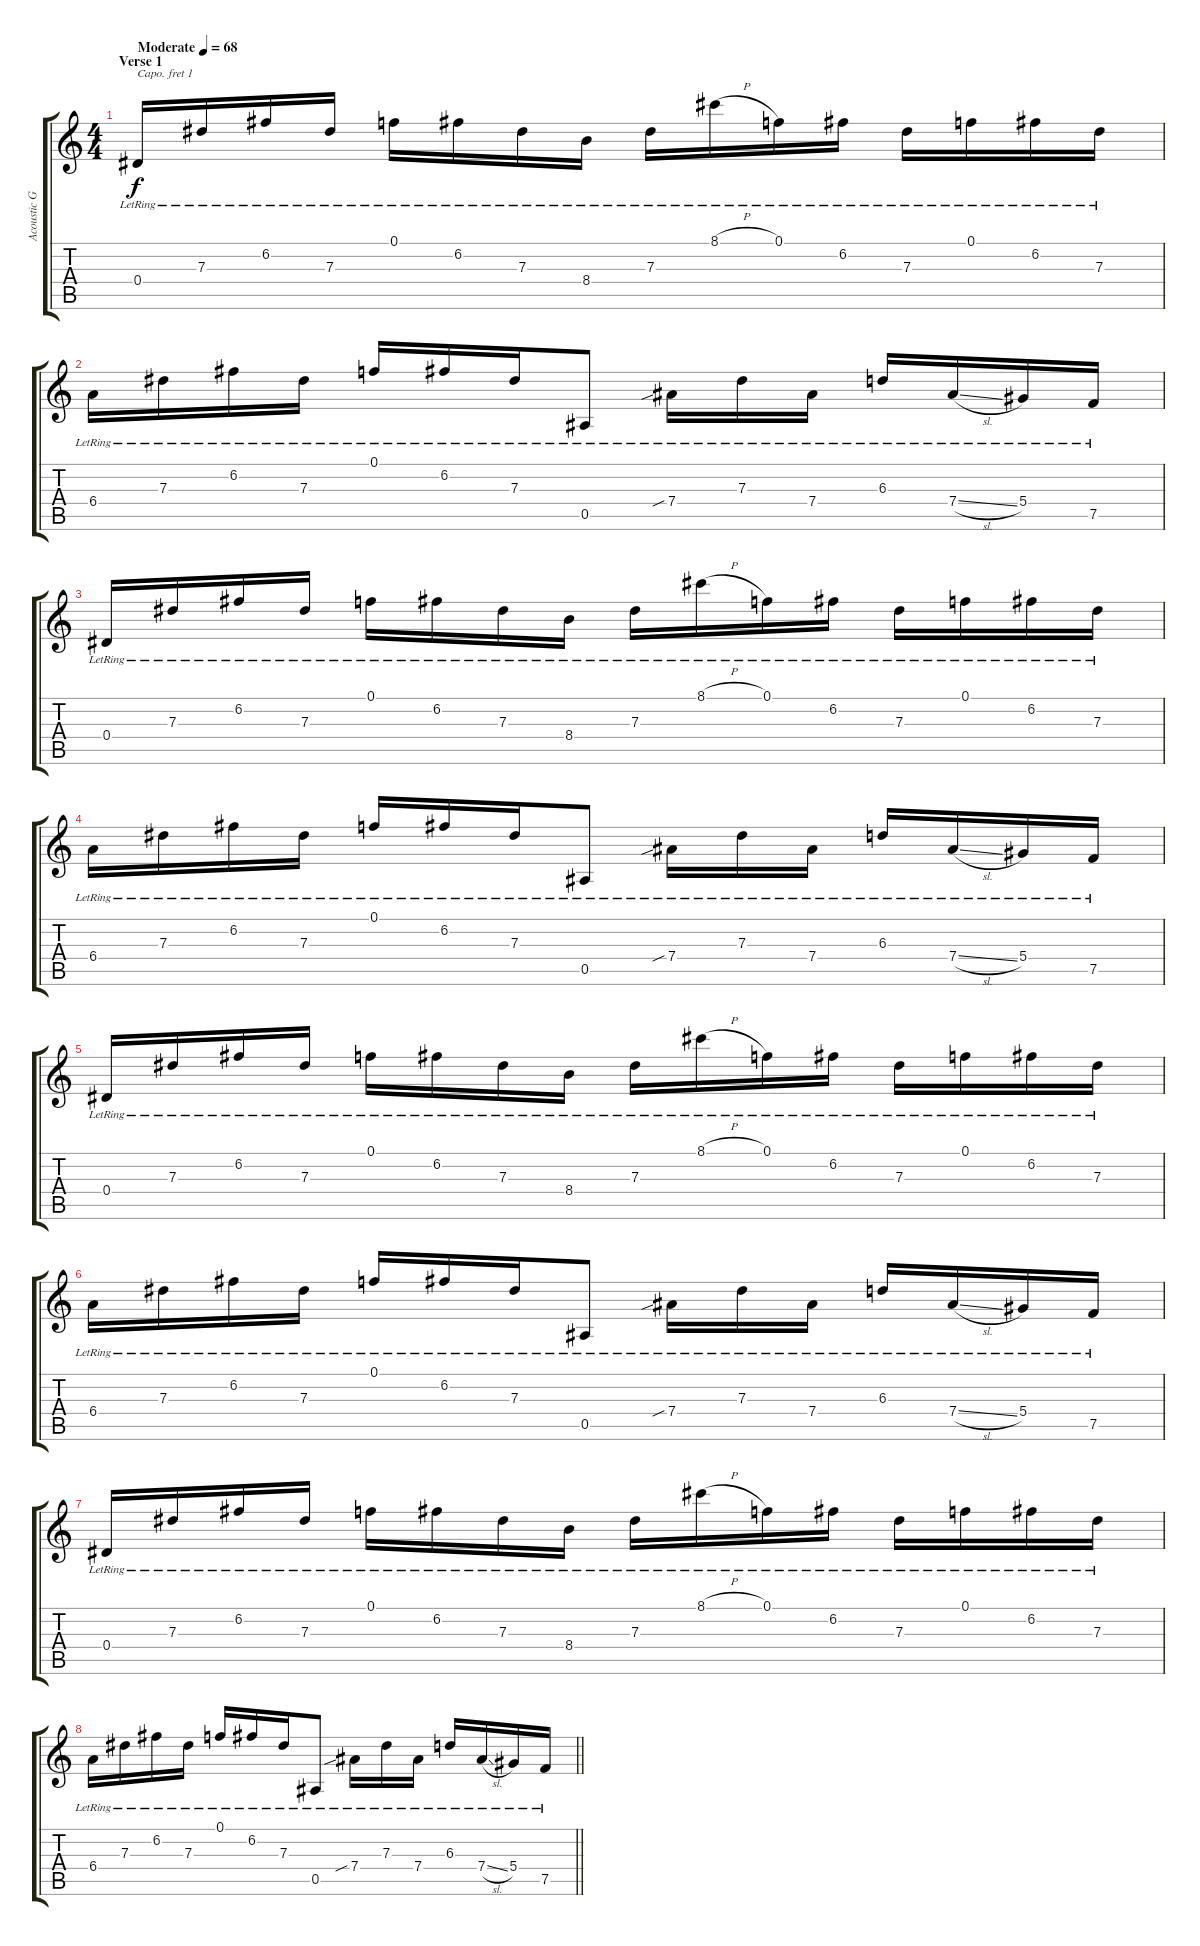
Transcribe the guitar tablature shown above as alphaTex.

\track ("Acoustic Guitar" "Acoustic G") {instrument acousticguitarsteel}
\staff {score tabs}
\capo 1
\tuning (E4 B3 G3 D3 A2 E2) {hide}
\ts (4 4)
\section ("" "Verse 1")
\tempo (68 "Moderate")
\clef g2
\ks c
0.4{lr}.16{dy f instrument acousticguitarsteel} 7.3{lr}.16 6.2{lr}.16 7.3{lr}.16 0.1{lr}.16 6.2{lr}.16 7.3{lr}.16 8.4{lr}.16 7.3{lr}.16 8.1{h lr}.16 0.1{lr}.16 6.2{lr}.16 7.3{lr}.16 0.1{lr}.16 6.2{lr}.16 7.3{lr}.16 |
6.4{lr}.16 7.3{lr}.16 6.2{lr}.16 7.3{lr}.16 0.1{lr}.16 6.2{lr}.16 7.3{lr}.16 0.5{lr}.8 7.4{sib lr}.16 7.3{lr}.16 7.4{lr}.16 6.3{lr}.16 7.4{sl lr}.16 5.4{lr}.16 7.5{lr}.16 |
0.4{lr}.16 7.3{lr}.16 6.2{lr}.16 7.3{lr}.16 0.1{lr}.16 6.2{lr}.16 7.3{lr}.16 8.4{lr}.16 7.3{lr}.16 8.1{h lr}.16 0.1{lr}.16 6.2{lr}.16 7.3{lr}.16 0.1{lr}.16 6.2{lr}.16 7.3{lr}.16 |
6.4{lr}.16 7.3{lr}.16 6.2{lr}.16 7.3{lr}.16 0.1{lr}.16 6.2{lr}.16 7.3{lr}.16 0.5{lr}.8 7.4{sib lr}.16 7.3{lr}.16 7.4{lr}.16 6.3{lr}.16 7.4{sl lr}.16 5.4{lr}.16 7.5{lr}.16 |
0.4{lr}.16 7.3{lr}.16 6.2{lr}.16 7.3{lr}.16 0.1{lr}.16 6.2{lr}.16 7.3{lr}.16 8.4{lr}.16 7.3{lr}.16 8.1{h lr}.16 0.1{lr}.16 6.2{lr}.16 7.3{lr}.16 0.1{lr}.16 6.2{lr}.16 7.3{lr}.16 |
6.4{lr}.16 7.3{lr}.16 6.2{lr}.16 7.3{lr}.16 0.1{lr}.16 6.2{lr}.16 7.3{lr}.16 0.5{lr}.8 7.4{sib lr}.16 7.3{lr}.16 7.4{lr}.16 6.3{lr}.16 7.4{sl lr}.16 5.4{lr}.16 7.5{lr}.16 |
0.4{lr}.16 7.3{lr}.16 6.2{lr}.16 7.3{lr}.16 0.1{lr}.16 6.2{lr}.16 7.3{lr}.16 8.4{lr}.16 7.3{lr}.16 8.1{h lr}.16 0.1{lr}.16 6.2{lr}.16 7.3{lr}.16 0.1{lr}.16 6.2{lr}.16 7.3{lr}.16 |
\barLineRight lightlight
6.4{lr}.16 7.3{lr}.16 6.2{lr}.16 7.3{lr}.16 0.1{lr}.16 6.2{lr}.16 7.3{lr}.16 0.5{lr}.8 7.4{sib lr}.16 7.3{lr}.16 7.4{lr}.16 6.3{lr}.16 7.4{sl lr}.16 5.4{lr}.16 7.5{lr}.16
